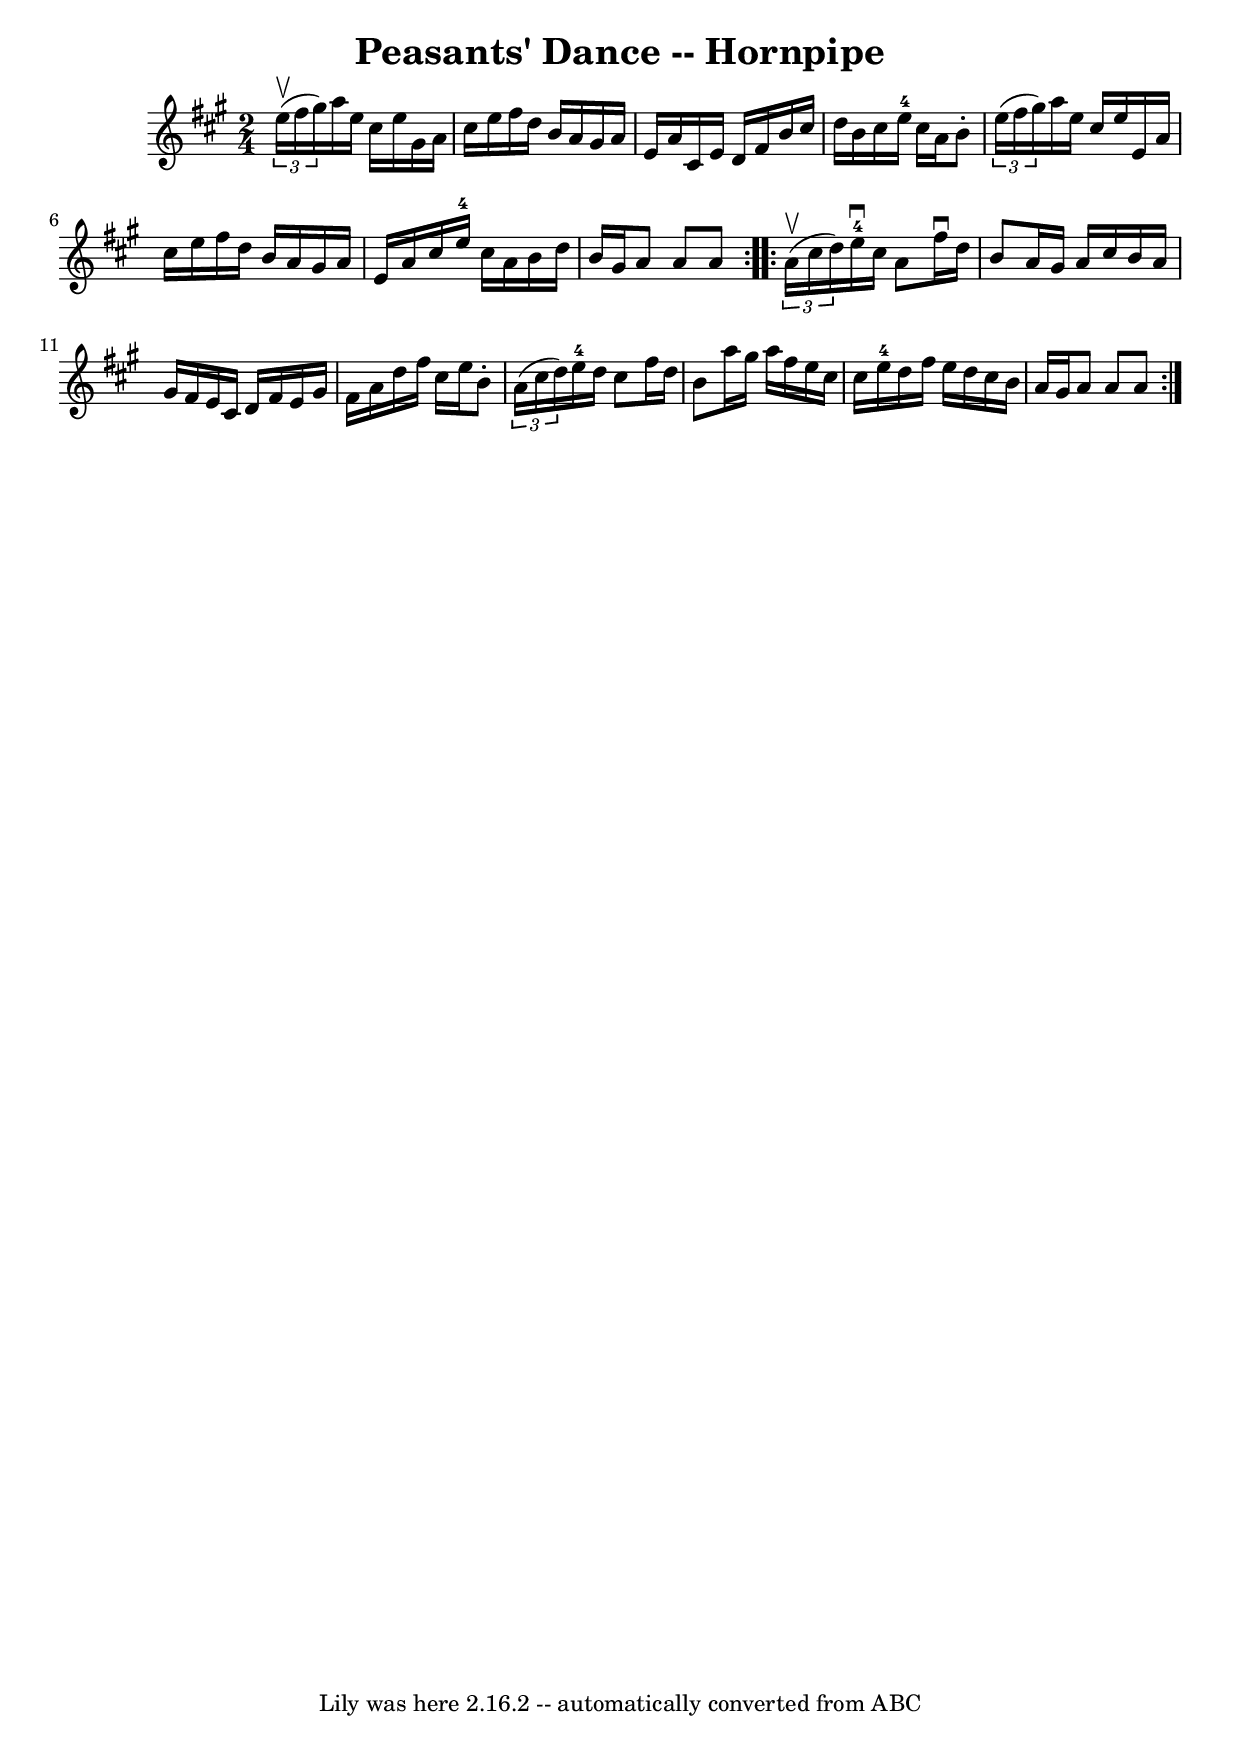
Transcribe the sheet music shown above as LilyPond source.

\version "2.16.2"
\include "Mammoth.ily"
\header {
  %% book = "Cole's 1000 Fiddle Tunes"
  crossRefNumber = "1"
  footnotes = ""
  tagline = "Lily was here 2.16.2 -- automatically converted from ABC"
  title = "Peasants' Dance -- Hornpipe"

}
voicedefault =  {



  \repeat volta 2 {

    \time 2/4 
    \key a \major
    \times 2/3 { e''16 (^\upbow fis''16 gis''16  
		-) 
	       } |
    a''16 e''16 cis''16 e''16 gis'16 a'16 cis''16 
    e''16  |
    fis''16 d''16 b'16 a'16 gis'16 a'16 e'16 
    a'16  |
    cis'16 e'16 d'16 fis'16 b'16 cis''16    
    d''16 b'16  |
    cis''16 e''16-4 cis''16 a'16 b'8-.   
    \times 2/3 { e''16 (fis''16 gis''16) 
	       } |
    a''16 e''16   
    cis''16 e''16 e'16 a'16 cis''16 e''16  |
    fis''16    
    d''16 b'16 a'16 gis'16 a'16 e'16 a'16  |
    cis''16    
    e''16-4 cis''16 a'16 b'16 d''16 b'16 gis'16  |
    a'8 
    a'8 a'8  
  }     
  \repeat volta 2 {
    \times 2/3 { a'16 (^\upbow cis''16 
		 d''16) 
	       } |
    e''16-4^\downbow cis''16 a'8 fis''16^\downbow d''16 b'8  |
    a'16 gis'16 a'16 cis''16 b'16  
    a'16 gis'16 fis'16  |
    e'16 cis'16 d'16 fis'16 e'16 
    gis'16 fis'16 a'16  |
    d''16 fis''16 cis''16 e''16    
    b'8-.   \times 2/3 { a'16 (cis''16 d''16) 
			} |
    e''16-4 d''16 cis''8 fis''16 d''16 b'8  |
    a''16 gis''16  
    a''16 fis''16 e''16 cis''16 cis''16 e''16-4 |
    
    d''16 fis''16 e''16 d''16 cis''16 b'16 a'16 gis'16  
    |
    a'8 a'8 a'8  
  }   

}

\score{
  <<

    \context Staff="default"
    {
      \voicedefault 
      
    }

  >>
  \layout {
    
  }
  \midi {
  }

}
